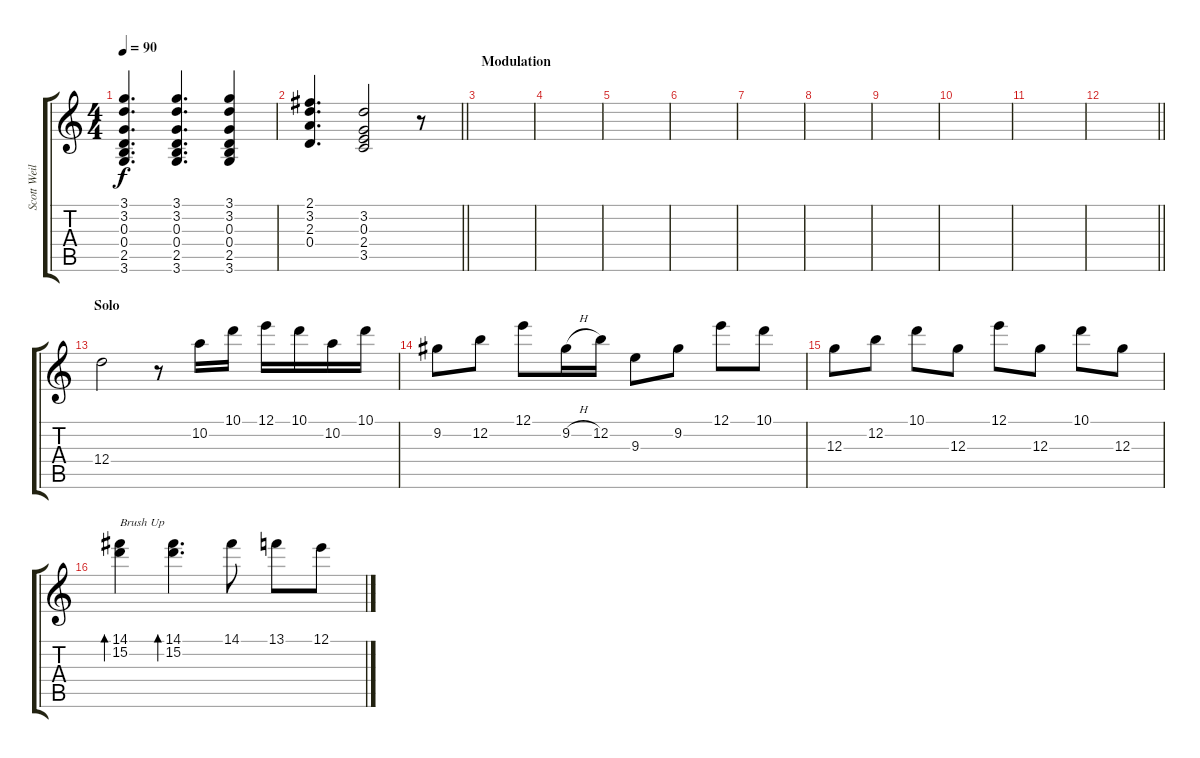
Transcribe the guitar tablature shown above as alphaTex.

\track ("Scott Weiland" "Scott Weil") {instrument overdrivenguitar}
\staff {score tabs}
\tuning (E4 B3 G3 D3 A2 E2) {hide}
\ts (4 4)
\tempo 90
\clef g2
\ks c
(3.1 3.2 0.3 0.4 2.5 3.6).4{d dy f} (3.1 3.2 0.3 0.4 2.5 3.6).4{d} (3.1 3.2 0.3 0.4 2.5 3.6).4 |
\barLineRight lightlight
(2.1 3.2 2.3 0.4).4{d} (3.2 0.3 2.4 3.5).2 r.8 |
\section ("" "Modulation")
|
|
|
|
|
|
|
|
|
\barLineRight lightlight
|
\section ("" "Solo")
12.4.2 r.8 10.2.16 10.1.16 12.1.16 10.1.16 10.2.16 10.1.16 |
9.2.8 12.2.8 12.1.8 9.2{h}.16 12.2.16 9.3.8 9.2.8 12.1.8 10.1.8 |
12.3.8 12.2.8 10.1.8 12.3.8 12.1.8 12.3.8 10.1.8 12.3.8 |
(14.1 15.2).4{bd 480 txt "Brush Up"} (14.1 15.2).4{d bd 480} 14.1.8 13.1.8 12.1.8
